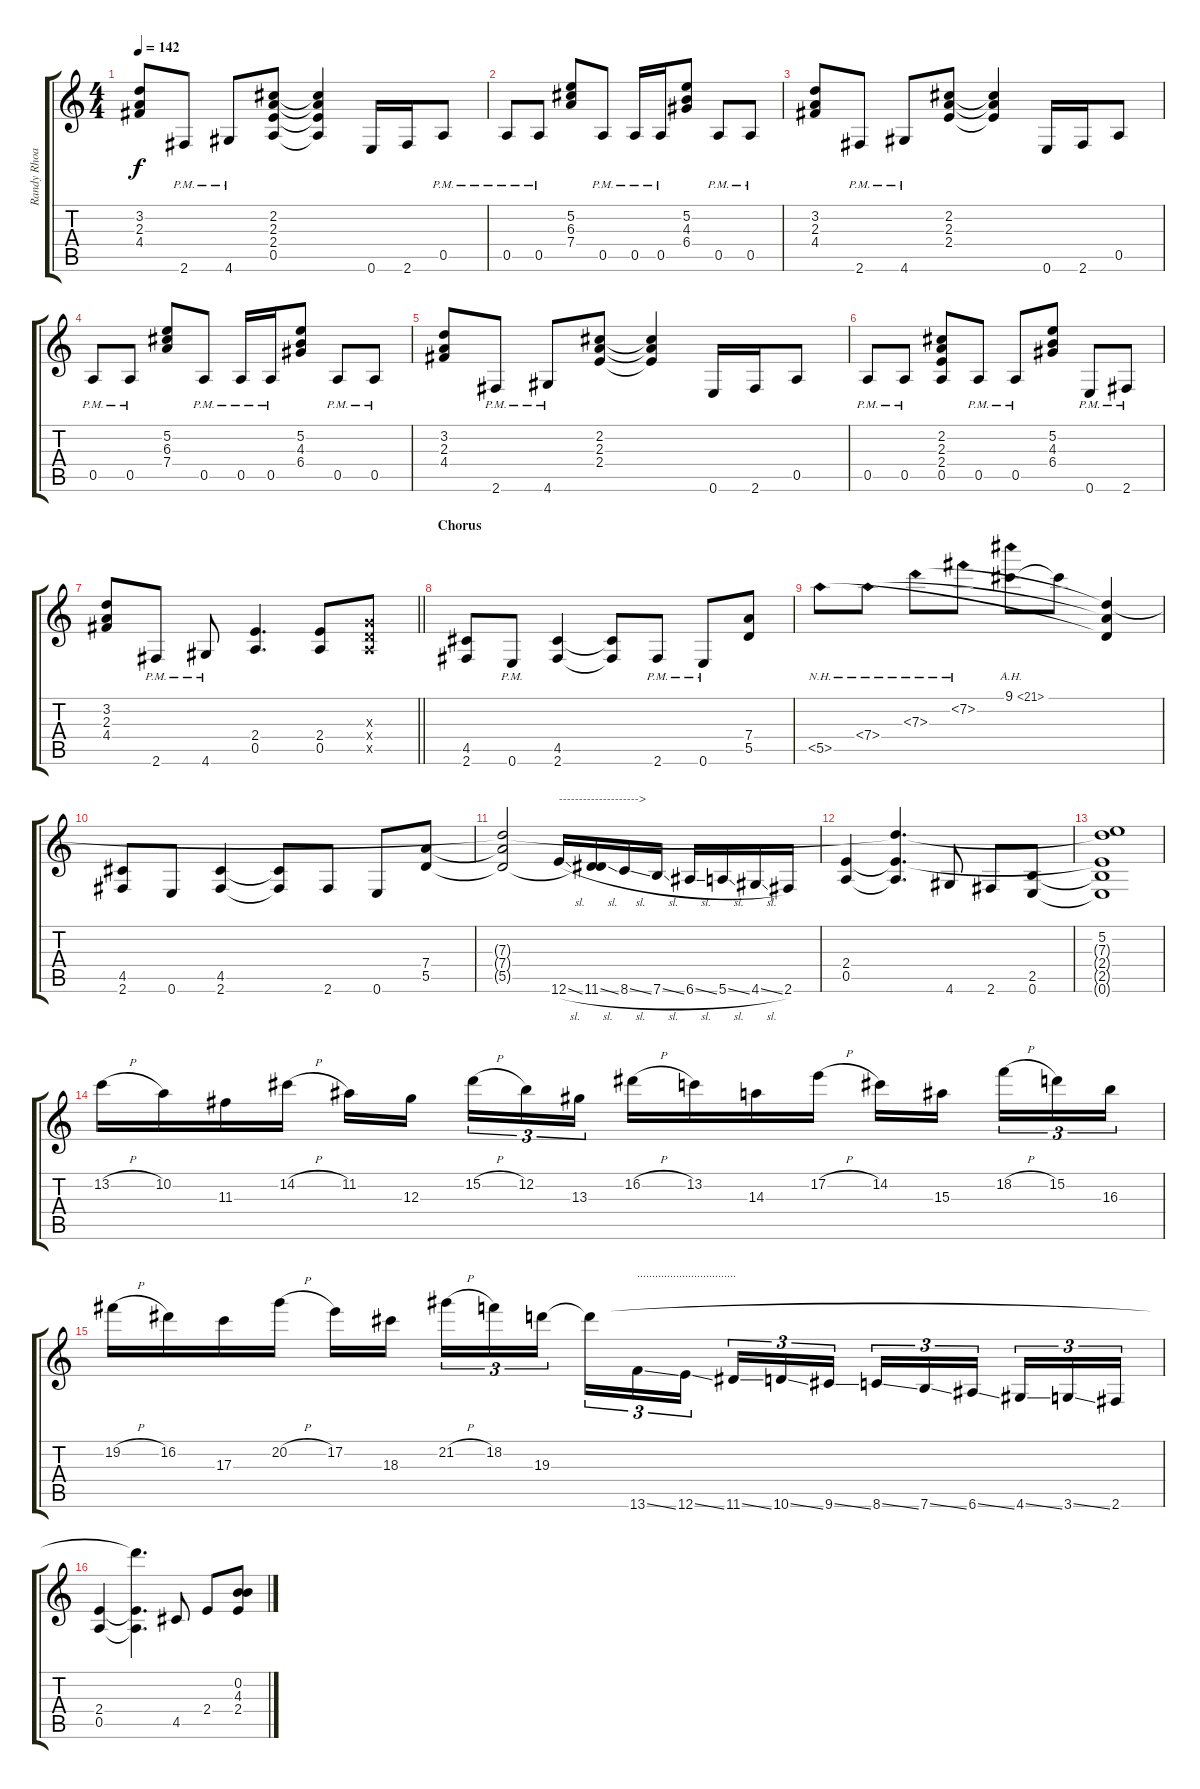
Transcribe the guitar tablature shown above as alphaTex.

\track ("Randy Rhoads" "Randy Rhoa") {instrument overdrivenguitar}
\staff {score tabs}
\tuning (E4 B3 G3 D3 A2 E2) {hide}
\ts (4 4)
\tempo 142
\clef g2
\ks c
(3.2 2.3 4.4).8{dy f} 2.6{pm}.8 4.6{pm}.8 (2.2 2.3 2.4 0.5).8 (2.2{t} 2.3{t} 2.4{t} 0.5{t}).4 0.6.16 2.6.16 0.5{pm}.8 |
0.5{pm}.8 0.5{pm}.8 (5.2 6.3 7.4).8 0.5{pm}.8 0.5{pm}.16 0.5{pm}.16 (5.2 4.3 6.4).8 0.5{pm}.8 0.5{pm}.8 |
(3.2 2.3 4.4).8 2.6{pm}.8 4.6{pm}.8 (2.2 2.3 2.4).8 (2.2{t} 2.3{t} 2.4{t}).4 0.6.16 2.6.16 0.5.8 |
0.5{pm}.8 0.5{pm}.8 (5.2 6.3 7.4).8 0.5{pm}.8 0.5{pm}.16 0.5{pm}.16 (5.2 4.3 6.4).8 0.5{pm}.8 0.5{pm}.8 |
(3.2 2.3 4.4).8 2.6{pm}.8 4.6{pm}.8 (2.2 2.3 2.4).8 (2.2{t} 2.3{t} 2.4{t}).4 0.6.16 2.6.16 0.5.8 |
0.5{pm}.8 0.5{pm}.8 (2.2 2.3 2.4 0.5).8 0.5{pm}.8 0.5{pm}.8 (5.2 4.3 6.4).8 0.6{pm}.8 2.6{pm}.8 |
\barLineRight lightlight
(3.2 2.3 4.4).8 2.6{pm}.8 4.6{pm}.8 (2.4 0.5).4{d} (2.4 0.5).8 (0.3{x} 0.4{x} 0.5{x}).8 |
\section ("" "Chorus")
(4.5 2.6).8 0.6{pm}.8 (4.5 2.6).4 (4.5{t} 2.6{t}).8 2.6{pm}.8 0.6{pm}.8 (7.4 5.5).8 |
5.5{nh}.8 7.4{nh}.8 7.3{nh}.8 7.2{nh}.8 9.1{ah 12}.8 9.1{t}.8 (7.3{t} 7.4{t} 5.5{t}).4 |
(4.5 2.6).8 0.6.8 (4.5 2.6).4 (4.5{t} 2.6{t}).8 2.6.8 0.6.8 (7.4 5.5).8 |
(7.3{t} 7.4{t} 5.5{t}).2 12.6{sl}.16{txt "-------------------->"} (5.5{t} 11.6{sl}).16 8.6{sl}.16 7.6{sl}.16 6.6{sl}.16 5.6{sl}.16 4.6{sl}.16 2.6.16 |
(2.4 0.5).4 (7.3{t} 2.4{t} 0.5{t}).4{d} 4.6.8 2.6.8 (2.5 0.6).8 |
(5.2 7.3{t} 2.4{t} 2.5{t} 0.6{t}).1 |
13.2{h}.16 10.2.16 11.3.16 14.2{h}.16 11.2.16 12.3.16{beam splitsecondary} 15.2{h}.16{tu (3 2)} 12.2.16{tu (3 2)} 13.3.16{tu (3 2)} 16.2{h}.16 13.2.16 14.3.16 17.2{h}.16 14.2.16 15.3.16{beam splitsecondary} 18.2{h}.16{tu (3 2)} 15.2.16{tu (3 2)} 16.3.16{tu (3 2)} |
19.2{h}.16 16.2.16 17.3.16 20.2{h}.16 17.2.16 18.3.16{beam splitsecondary} 21.2{h}.16{tu (3 2)} 18.2.16{tu (3 2)} 19.3.16{tu (3 2)} 19.3{t}.16{tu (3 2)} 13.6{ss}.16{tu (3 2) txt "................................."} 12.6{ss}.16{tu (3 2) beam splitsecondary} 11.6{ss}.16{tu (3 2)} 10.6{ss}.16{tu (3 2)} 9.6{ss}.16{tu (3 2)} 8.6{ss}.16{tu (3 2)} 7.6{ss}.16{tu (3 2)} 6.6{ss}.16{tu (3 2) beam splitsecondary} 4.6{ss}.16{tu (3 2)} 3.6{ss}.16{tu (3 2)} 2.6.16{tu (3 2)} |
(2.4 0.5).4 (19.3{t} 2.4{t} 0.5{t}).4{d} 4.5.8 2.4.8 (0.2 4.3 2.4).8
